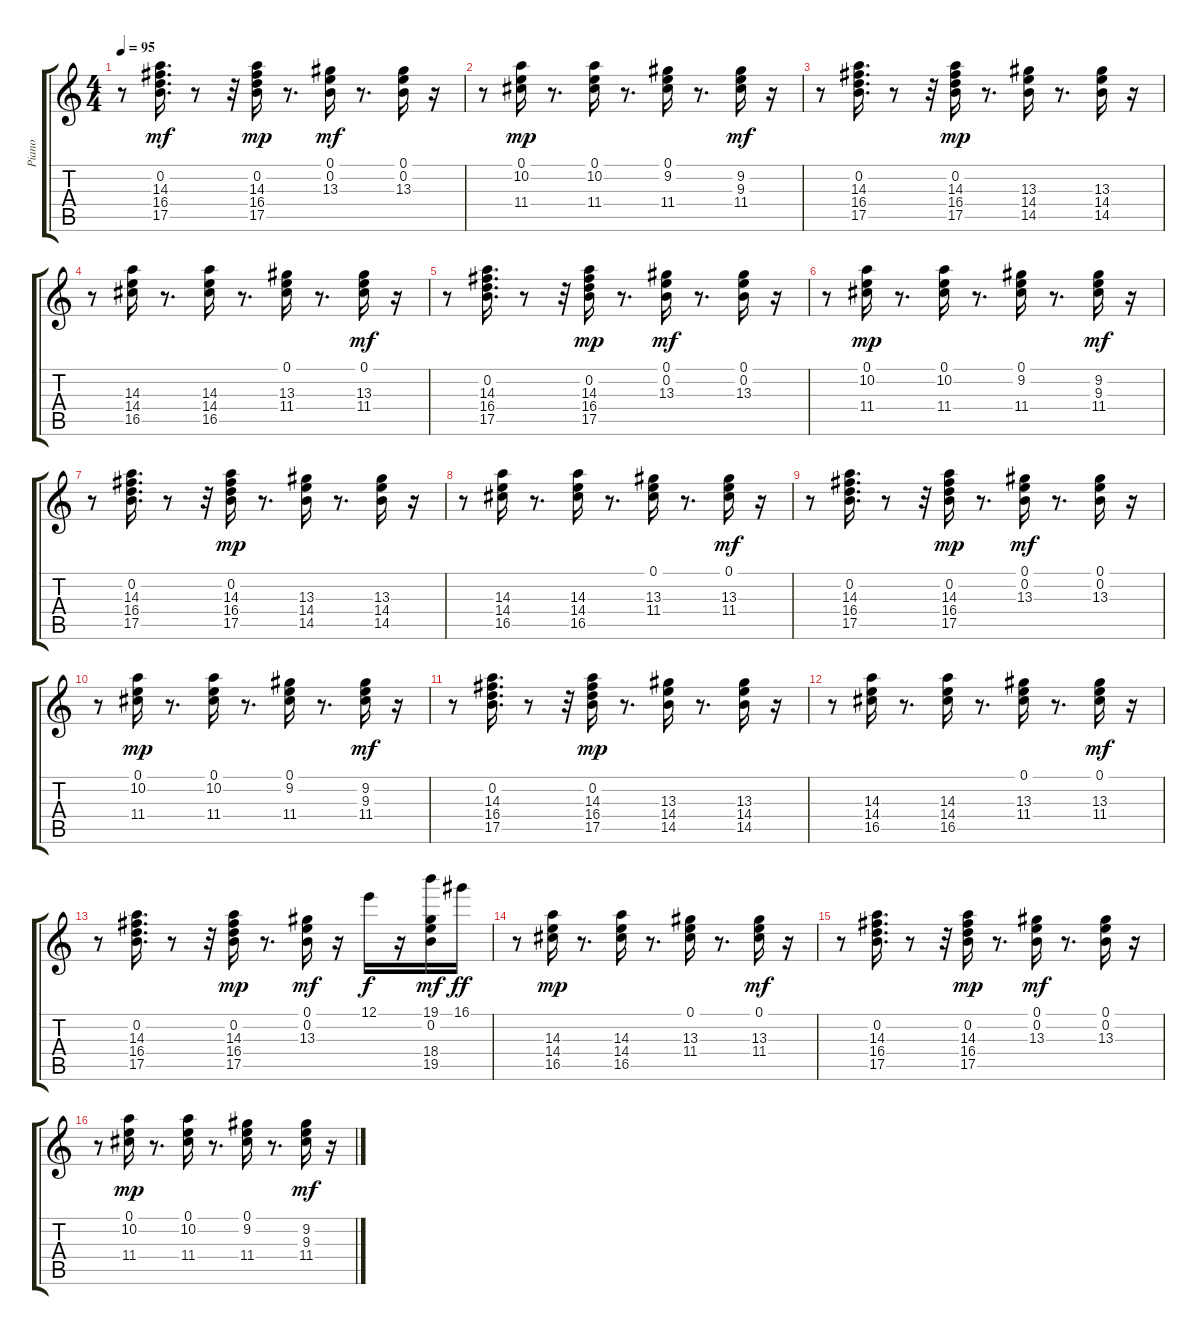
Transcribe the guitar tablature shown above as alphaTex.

\track ("Piano" "Piano") {instrument electricguitarclean}
\staff {score tabs}
\tuning (E4 B3 G3 D3 A2 E2) {hide}
\ts (4 4)
\tempo 95
\clef g2
\ks c
r.8{dy mf} (0.2 14.3 16.4 17.5).16{d} r.8 r.32 (0.2 14.3 16.4 17.5).16{dy mp} r.8{d} (0.1 0.2 13.3).16{dy mf} r.8{d} (0.1 0.2 13.3).16 r.16 |
r.8 (0.1 10.2 11.4).16{dy mp} r.8{d} (0.1 10.2 11.4).16 r.8{d} (0.1 9.2 11.4).16 r.8{d} (9.2 9.3 11.4).16{dy mf} r.16 |
r.8 (0.2 14.3 16.4 17.5).16{d} r.8 r.32 (0.2 14.3 16.4 17.5).16{dy mp} r.8{d} (13.3 14.4 14.5).16 r.8{d} (13.3 14.4 14.5).16 r.16 |
r.8 (14.3 14.4 16.5).16 r.8{d} (14.3 14.4 16.5).16 r.8{d} (0.1 13.3 11.4).16 r.8{d} (0.1 13.3 11.4).16{dy mf} r.16 |
r.8 (0.2 14.3 16.4 17.5).16{d} r.8 r.32 (0.2 14.3 16.4 17.5).16{dy mp} r.8{d} (0.1 0.2 13.3).16{dy mf} r.8{d} (0.1 0.2 13.3).16 r.16 |
r.8 (0.1 10.2 11.4).16{dy mp} r.8{d} (0.1 10.2 11.4).16 r.8{d} (0.1 9.2 11.4).16 r.8{d} (9.2 9.3 11.4).16{dy mf} r.16 |
r.8 (0.2 14.3 16.4 17.5).16{d} r.8 r.32 (0.2 14.3 16.4 17.5).16{dy mp} r.8{d} (13.3 14.4 14.5).16 r.8{d} (13.3 14.4 14.5).16 r.16 |
r.8 (14.3 14.4 16.5).16 r.8{d} (14.3 14.4 16.5).16 r.8{d} (0.1 13.3 11.4).16 r.8{d} (0.1 13.3 11.4).16{dy mf} r.16 |
r.8 (0.2 14.3 16.4 17.5).16{d} r.8 r.32 (0.2 14.3 16.4 17.5).16{dy mp} r.8{d} (0.1 0.2 13.3).16{dy mf} r.8{d} (0.1 0.2 13.3).16 r.16 |
r.8 (0.1 10.2 11.4).16{dy mp} r.8{d} (0.1 10.2 11.4).16 r.8{d} (0.1 9.2 11.4).16 r.8{d} (9.2 9.3 11.4).16{dy mf} r.16 |
r.8 (0.2 14.3 16.4 17.5).16{d} r.8 r.32 (0.2 14.3 16.4 17.5).16{dy mp} r.8{d} (13.3 14.4 14.5).16 r.8{d} (13.3 14.4 14.5).16 r.16 |
r.8 (14.3 14.4 16.5).16 r.8{d} (14.3 14.4 16.5).16 r.8{d} (0.1 13.3 11.4).16 r.8{d} (0.1 13.3 11.4).16{dy mf} r.16 |
r.8 (0.2 14.3 16.4 17.5).16{d} r.8 r.32 (0.2 14.3 16.4 17.5).16{dy mp} r.8{d} (0.1 0.2 13.3).16{dy mf} r.16 12.1.16{dy f} r.16 (19.1 0.2 18.4 19.5).16{dy mf} 16.1.16{dy ff} |
r.8 (14.3 14.4 16.5).16{dy mp} r.8{d} (14.3 14.4 16.5).16 r.8{d} (0.1 13.3 11.4).16 r.8{d} (0.1 13.3 11.4).16{dy mf} r.16 |
r.8 (0.2 14.3 16.4 17.5).16{d} r.8 r.32 (0.2 14.3 16.4 17.5).16{dy mp} r.8{d} (0.1 0.2 13.3).16{dy mf} r.8{d} (0.1 0.2 13.3).16 r.16 |
r.8 (0.1 10.2 11.4).16{dy mp} r.8{d} (0.1 10.2 11.4).16 r.8{d} (0.1 9.2 11.4).16 r.8{d} (9.2 9.3 11.4).16{dy mf} r.16
